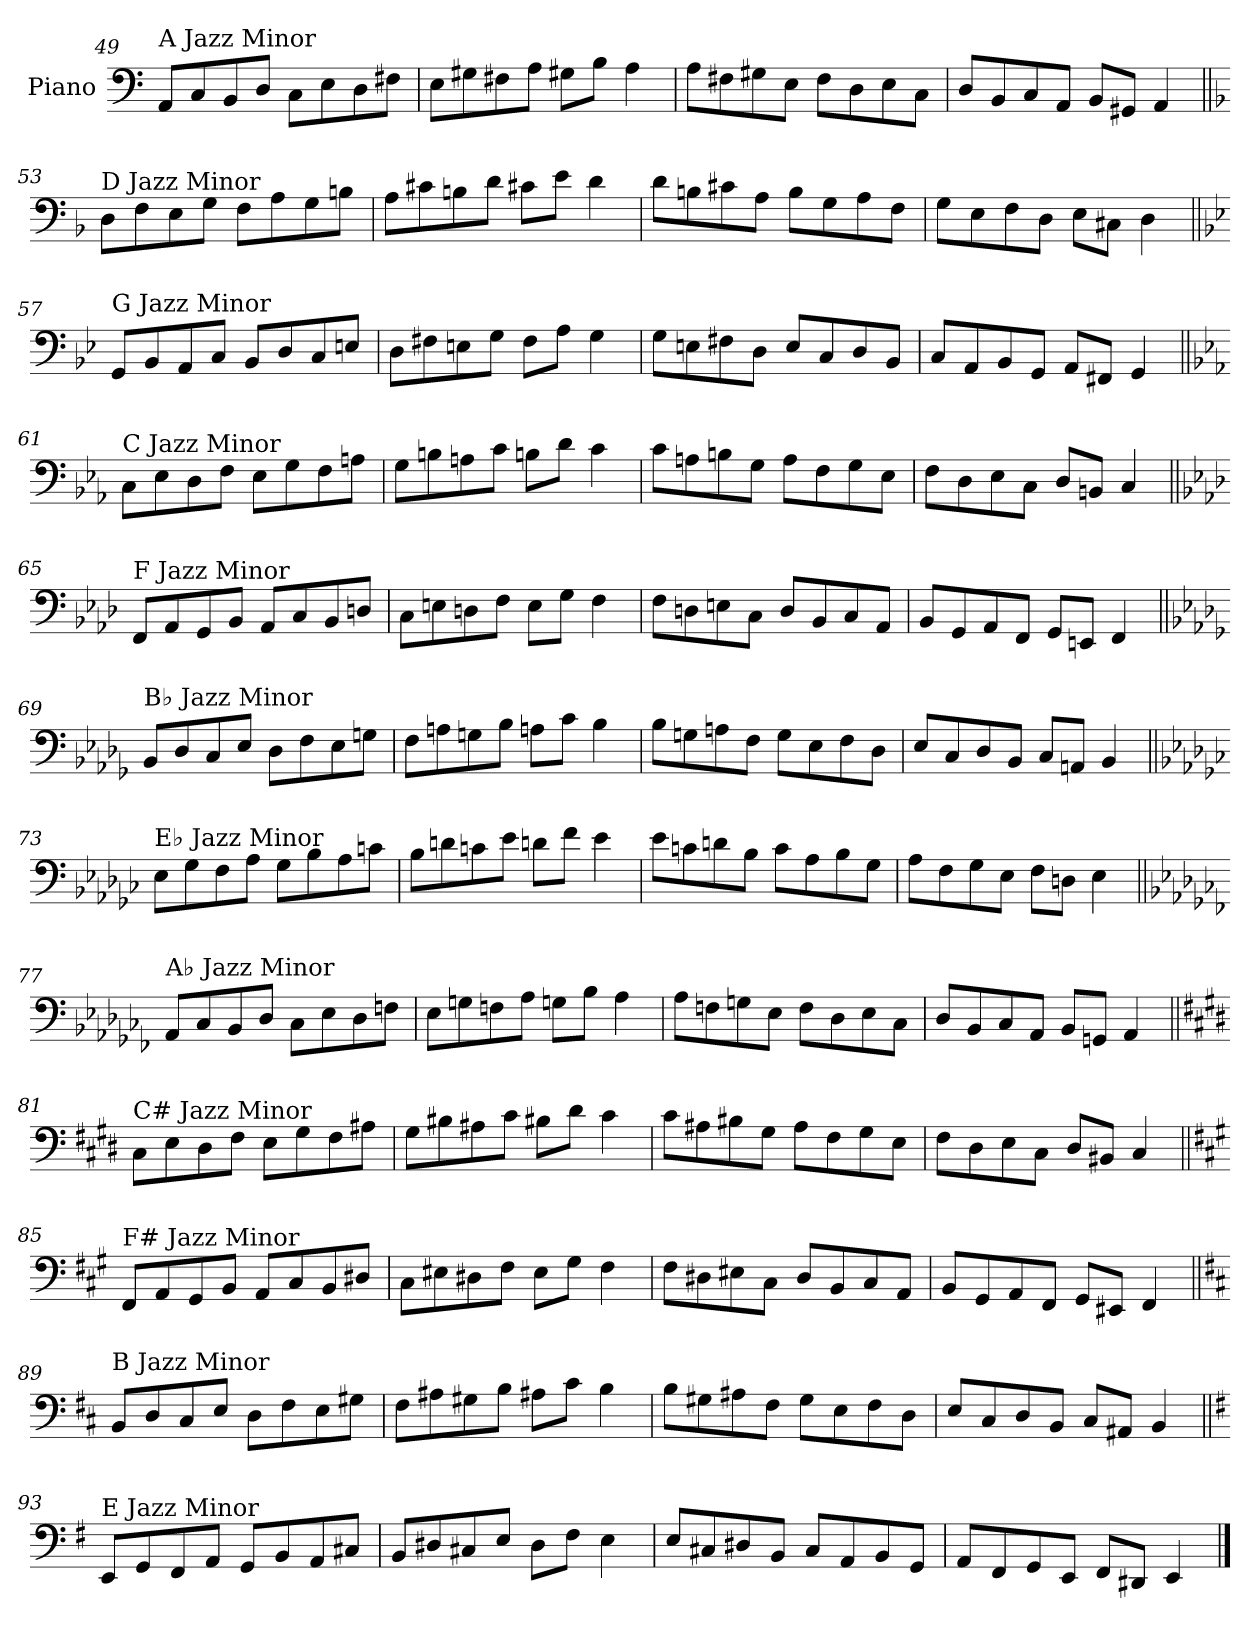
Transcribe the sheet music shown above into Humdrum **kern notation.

**kern
*part1
*staff1
*I"Piano
*I'Pno.
!!LO:PB:g=z
*clefF4
*k[]
=49
!LO:TX:a:t=A Jazz Minor
8AA/L
8C/
8BB/
8D/J
8C\L
8E\
8D\
8F#X\J
=50
8E\L
8G#X\
8F#X\
8A\J
8G#X\L
8B\J
4A\
=51
8A\L
8F#X\
8G#X\
8E\J
8F#\L
8D\
8E\
8C\J
=52
8D/L
8BB/
8C/
8AA/J
8BB/L
8GG#X/J
4AA/
!!LO:LB:g=z
=53||
*k[b-]
!LO:TX:a:t=D Jazz Minor
8D\L
8F\
8E\
8G\J
8F\L
8A\
8G\
8Bn\J
=54
8A\L
8c#X\
8Bn\
8d\J
8c#X\L
8e\J
4d\
=55
8d\L
8Bn\
8c#X\
8A\J
8B\L
8G\
8A\
8F\J
=56
8G\L
8E\
8F\
8D\J
8E\L
8C#X\J
4D\
!!LO:LB:g=z
=57||
*k[b-e-]
!LO:TX:a:t=G Jazz Minor
8GG/L
8BB-/
8AA/
8C/J
8BB-/L
8D/
8C/
8En/J
=58
8D\L
8F#X\
8En\
8G\J
8F#\L
8A\J
4G\
=59
8G\L
8En\
8F#X\
8D\J
8E/L
8C/
8D/
8BB-/J
=60
8C/L
8AA/
8BB-/
8GG/J
8AA/L
8FF#X/J
4GG/
!!LO:LB:g=z
=61||
*k[b-e-a-]
!LO:TX:a:t=C Jazz Minor
8C\L
8E-\
8D\
8F\J
8E-\L
8G\
8F\
8An\J
=62
8G\L
8Bn\
8An\
8c\J
8Bn\L
8d\J
4c\
=63
8c\L
8An\
8Bn\
8G\J
8A\L
8F\
8G\
8E-\J
=64
8F\L
8D\
8E-\
8C\J
8D/L
8BBn/J
4C/
!!LO:LB:g=z
=65||
*k[b-e-a-d-]
!LO:TX:a:t=F Jazz Minor
8FF/L
8AA-/
8GG/
8BB-/J
8AA-/L
8C/
8BB-/
8Dn/J
=66
8C\L
8En\
8Dn\
8F\J
8E\L
8G\J
4F\
=67
8F\L
8Dn\
8En\
8C\J
8D/L
8BB-/
8C/
8AA-/J
=68
8BB-/L
8GG/
8AA-/
8FF/J
8GG/L
8EEn/J
4FF/
!!LO:LB:g=z
=69||
*k[b-e-a-d-g-]
!LO:TX:a:t=B♭ Jazz Minor
8BB-/L
8D-/
8C/
8E-/J
8D-\L
8F\
8E-\
8Gn\J
=70
8F\L
8An\
8Gn\
8B-\J
8An\L
8c\J
4B-\
=71
8B-\L
8Gn\
8An\
8F\J
8G\L
8E-\
8F\
8D-\J
=72
8E-/L
8C/
8D-/
8BB-/J
8C/L
8AAn/J
4BB-/
!!LO:LB:g=z
=73||
*k[b-e-a-d-g-c-]
!LO:TX:a:t=E♭ Jazz Minor
8E-\L
8G-\
8F\
8A-\J
8G-\L
8B-\
8A-\
8cn\J
=74
8B-\L
8dn\
8cn\
8e-\J
8dn\L
8f\J
4e-\
=75
8e-\L
8cn\
8dn\
8B-\J
8c\L
8A-\
8B-\
8G-\J
=76
8A-\L
8F\
8G-\
8E-\J
8F\L
8Dn\J
4E-\
!!LO:LB:g=z
=77||
*k[b-e-a-d-g-c-f-]
!LO:TX:a:t=A♭ Jazz Minor
8AA-/L
8C-/
8BB-/
8D-/J
8C-\L
8E-\
8D-\
8Fn\J
=78
8E-\L
8Gn\
8Fn\
8A-\J
8Gn\L
8B-\J
4A-\
=79
8A-\L
8Fn\
8Gn\
8E-\J
8F\L
8D-\
8E-\
8C-\J
=80
8D-/L
8BB-/
8C-/
8AA-/J
8BB-/L
8GGn/J
4AA-/
!!LO:LB:g=z
=81||
*k[f#c#g#d#]
!LO:TX:a:t=C# Jazz Minor
8C#\L
8E\
8D#\
8F#\J
8E\L
8G#\
8F#\
8A#X\J
=82
8G#\L
8B#X\
8A#X\
8c#\J
8B#X\L
8d#\J
4c#\
=83
8c#\L
8A#X\
8B#X\
8G#\J
8A#\L
8F#\
8G#\
8E\J
=84
8F#\L
8D#\
8E\
8C#\J
8D#/L
8BB#X/J
4C#/
!!LO:LB:g=z
=85||
*k[f#c#g#]
!LO:TX:a:t=F# Jazz Minor
8FF#/L
8AA/
8GG#/
8BB/J
8AA/L
8C#/
8BB/
8D#X/J
=86
8C#\L
8E#X\
8D#X\
8F#\J
8E#\L
8G#\J
4F#\
=87
8F#\L
8D#X\
8E#X\
8C#\J
8D#/L
8BB/
8C#/
8AA/J
=88
8BB/L
8GG#/
8AA/
8FF#/J
8GG#/L
8EE#X/J
4FF#/
!!LO:LB:g=z
=89||
*k[f#c#]
!LO:TX:a:t=B Jazz Minor
8BB/L
8D/
8C#/
8E/J
8D\L
8F#\
8E\
8G#X\J
=90
8F#\L
8A#X\
8G#X\
8B\J
8A#X\L
8c#\J
4B\
=91
8B\L
8G#X\
8A#X\
8F#\J
8G#\L
8E\
8F#\
8D\J
=92
8E/L
8C#/
8D/
8BB/J
8C#/L
8AA#X/J
4BB/
!!LO:LB:g=z
=93||
*k[f#]
!LO:TX:a:t=E Jazz Minor
8EE/L
8GG/
8FF#/
8AA/J
8GG/L
8BB/
8AA/
8C#X/J
=94
8BB/L
8D#X/
8C#X/
8E/J
8D#\L
8F#\J
4E\
=95
8E/L
8C#X/
8D#X/
8BB/J
8C#/L
8AA/
8BB/
8GG/J
=96
8AA/L
8FF#/
8GG/
8EE/J
8FF#/L
8DD#X/J
4EE/
==
*-
